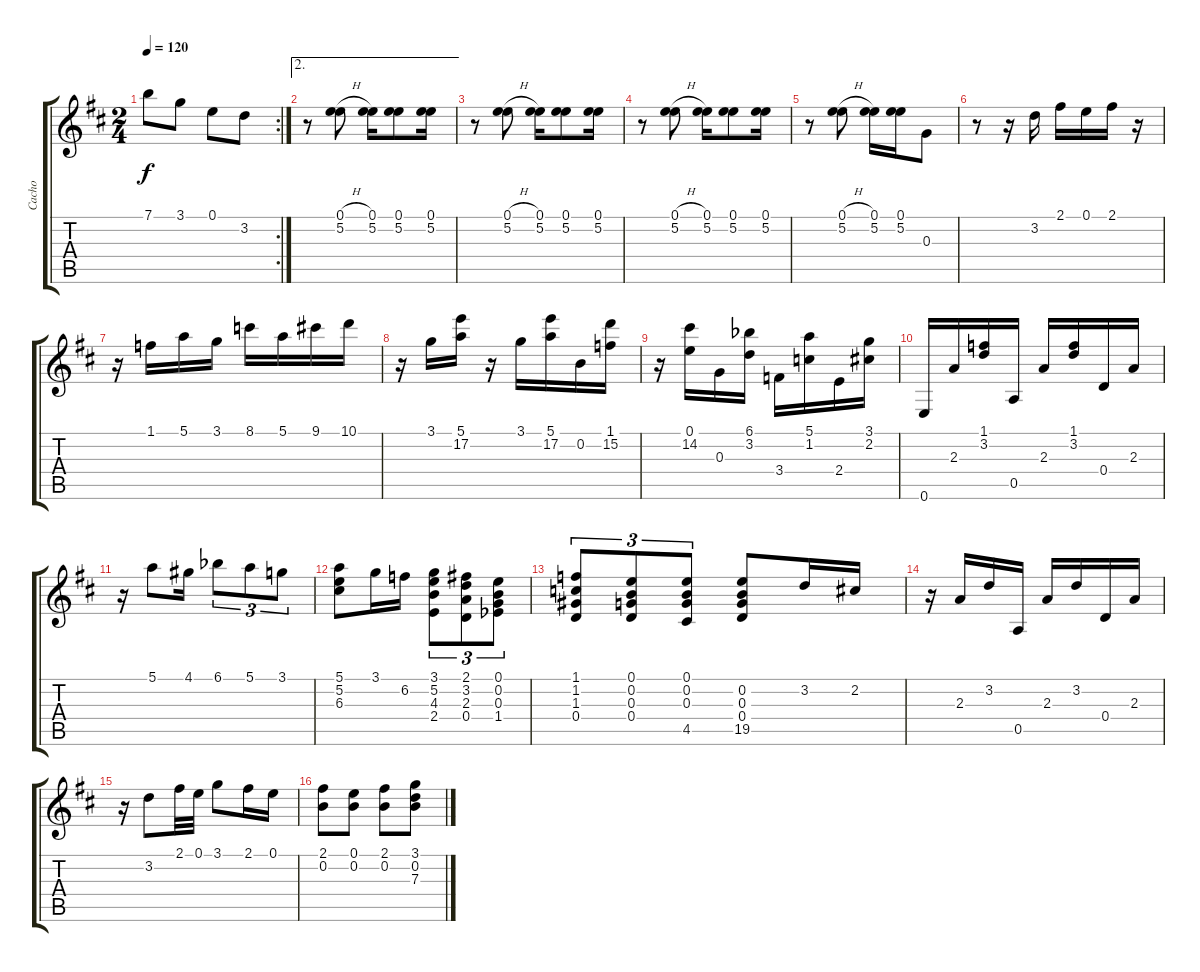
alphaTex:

\track ("Cacho" "Cacho") {instrument acousticguitarnylon}
\staff {score tabs}
\tuning (E4 B3 G3 D3 A2 E2) {hide}
\rc 2
\ts (2 4)
\tempo 120
\clef g2
\ks d
7.1.8{dy f} 3.1.8 0.1.8 3.2.8 |
\ae 2
r.8 (0.1{h} 5.2).8 (0.1 5.2).16 (0.1 5.2).8 (0.1 5.2).16 |
r.8 (0.1{h} 5.2).8 (0.1 5.2).16 (0.1 5.2).8 (0.1 5.2).16 |
r.8 (0.1{h} 5.2).8 (0.1 5.2).16 (0.1 5.2).8 (0.1 5.2).16 |
r.8 (0.1{h} 5.2).8 (0.1 5.2).16 (0.1 5.2).16 0.3.8 |
r.8 r.16 3.2.16 2.1.16 0.1.16 2.1.16 r.16 |
r.16 1.1.16 5.1.16 3.1.16 8.1.16 5.1.16 9.1.16 10.1.16 |
r.16 3.1.16 (5.1 17.2).16 r.16 3.1.16 (5.1 17.2).16 0.2.16 (1.1 15.2).16 |
r.16 (0.1 14.2).16 0.3.16 (6.1{acc b} 3.2).16 3.4.16 (5.1 1.2).16 2.4.16 (3.1 2.2).16 |
0.6.16 2.3.16 (1.1 3.2).16 0.5.16 2.3.16 (1.1 3.2).16 0.4.16 2.3.16 |
r.16 5.1.8 4.1.16 6.1{acc b}.8{tu (3 2)} 5.1.8{tu (3 2)} 3.1.8{tu (3 2)} |
(5.1 5.2 6.3).8 3.1.16 6.2.16 (3.1 5.2 4.3 2.4).8{tu (3 2)} (2.1 3.2 2.3 0.4).8{tu (3 2)} (0.1 0.2 0.3 1.4{acc b}).8{tu (3 2)} |
(1.1 1.2 1.3 0.4).8{tu (3 2)} (0.1 0.2 0.3 0.4).8{tu (3 2)} (0.1 0.2 0.3 4.5).8{tu (3 2)} (0.2 0.3 0.4 19.5).8 3.2.16 2.2.16 |
r.16 2.3.16 3.2.16 0.5.16 2.3.16 3.2.16 0.4.16 2.3.16 |
r.16 3.2.8 2.1.32 0.1.32 3.1.8 2.1.16 0.1.16 |
(2.1 0.2).8 (0.1 0.2).8 (2.1 0.2).8 (3.1 0.2 7.3).8
